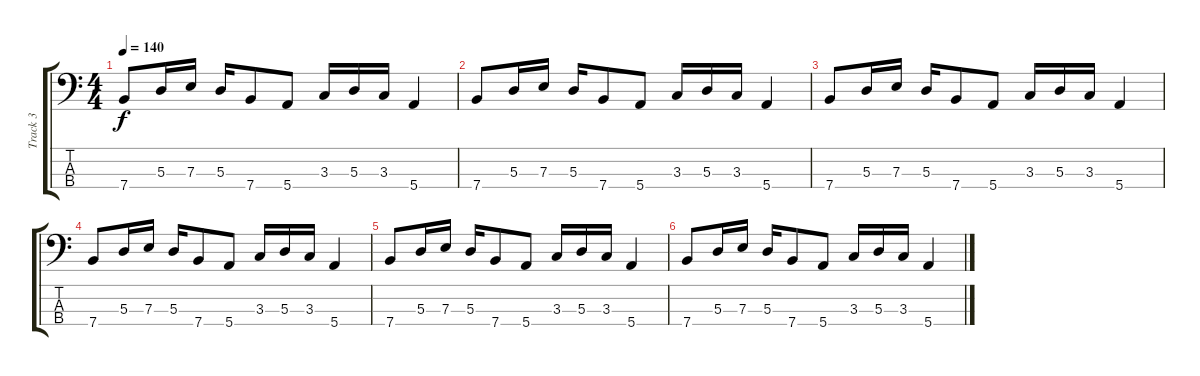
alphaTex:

\track ("Track 3" "Track 3") {instrument electricbassfinger}
\staff {score tabs}
\tuning (G2 D2 A1 E1) {hide}
\ts (4 4)
\tempo 140
\clef f4
\ks c
7.4.8{dy f} 5.3.16 7.3.16 5.3.16 7.4.8 5.4.8 3.3.16 5.3.16 3.3.16 5.4.4 |
7.4.8 5.3.16 7.3.16 5.3.16 7.4.8 5.4.8 3.3.16 5.3.16 3.3.16 5.4.4 |
7.4.8 5.3.16 7.3.16 5.3.16 7.4.8 5.4.8 3.3.16 5.3.16 3.3.16 5.4.4 |
7.4.8 5.3.16 7.3.16 5.3.16 7.4.8 5.4.8 3.3.16 5.3.16 3.3.16 5.4.4 |
7.4.8 5.3.16 7.3.16 5.3.16 7.4.8 5.4.8 3.3.16 5.3.16 3.3.16 5.4.4 |
7.4.8 5.3.16 7.3.16 5.3.16 7.4.8 5.4.8 3.3.16 5.3.16 3.3.16 5.4.4
